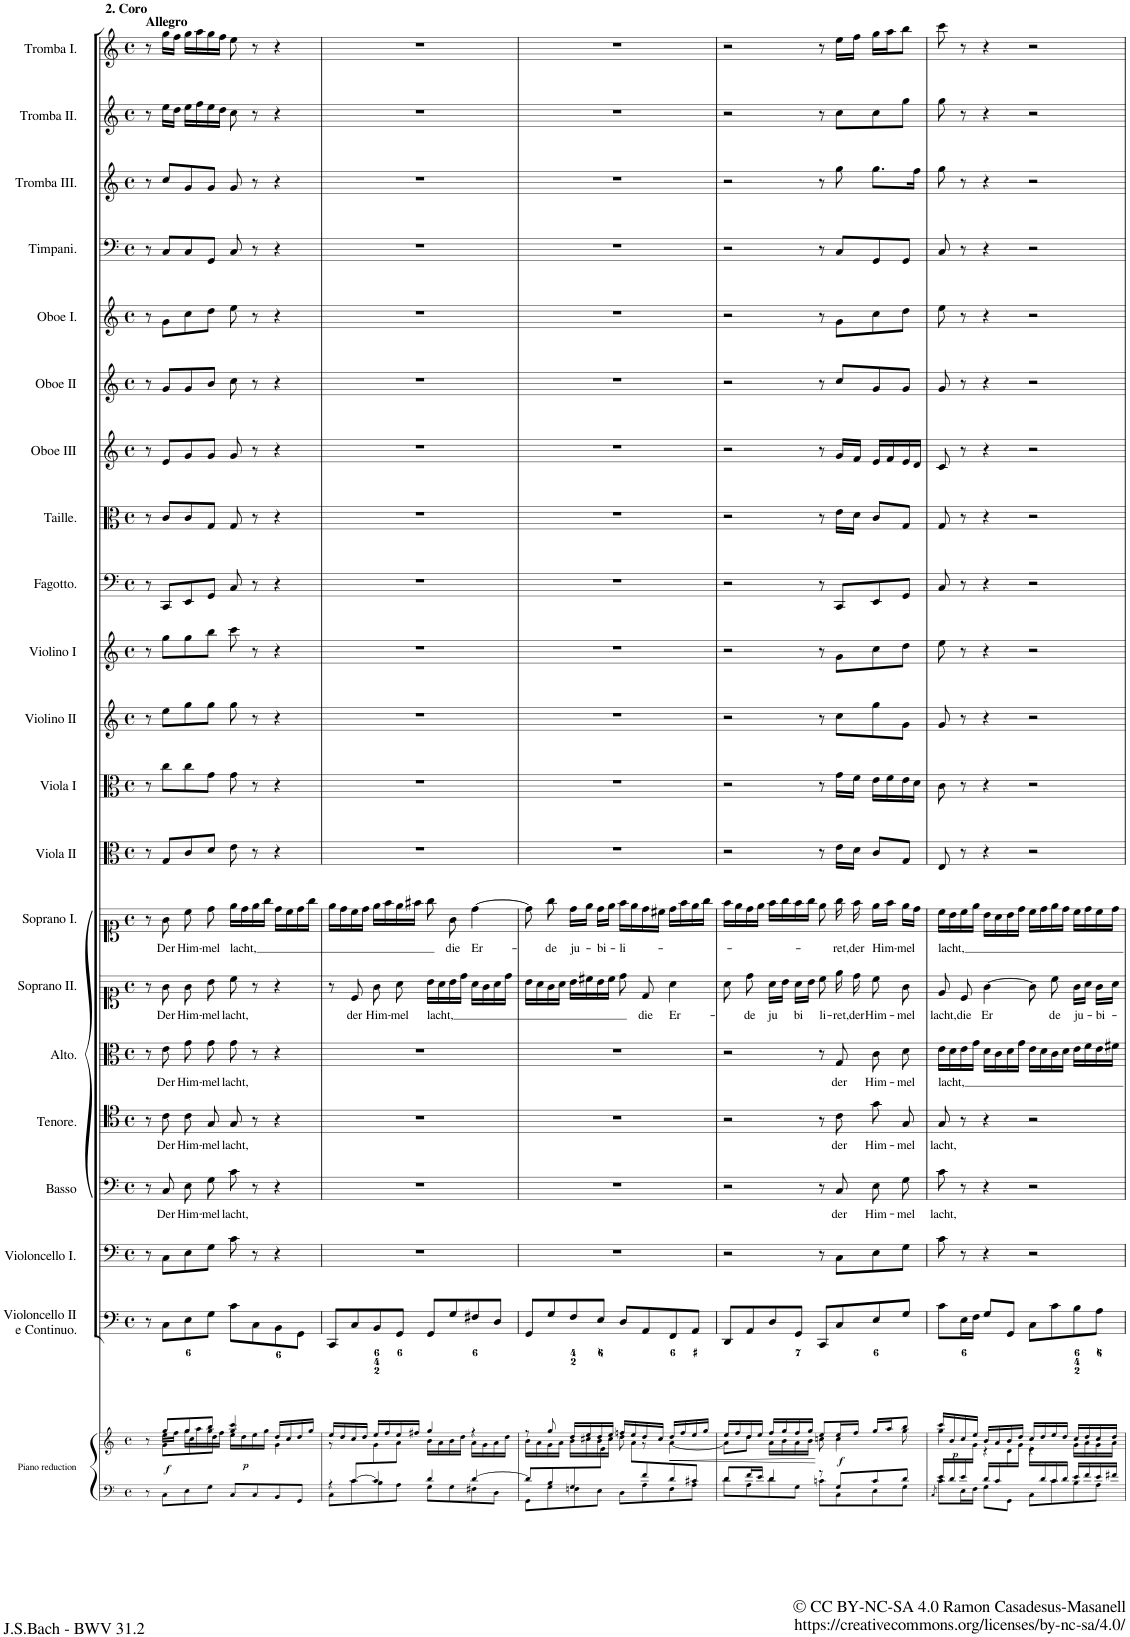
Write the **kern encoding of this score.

**kern	**kern	**dynam	**kern	**kern	**kern	**text	**kern	**text	**kern	**text	**kern	**text	**kern	**text	**kern	**kern	**kern	**kern	**kern	**kern	**kern	**kern	**kern	**kern	**kern	**kern	**kern
*part21	*part21	*part21	*part20	*part19	*part18	*part18	*part17	*part17	*part16	*part16	*part15	*part15	*part14	*part14	*part13	*part12	*part11	*part10	*part9	*part8	*part7	*part6	*part5	*part4	*part3	*part2	*part1
*staff22	*staff21	*staff21/22	*staff20	*staff19	*staff18	*staff18	*staff17	*staff17	*staff16	*staff16	*staff15	*staff15	*staff14	*staff14	*staff13	*staff12	*staff11	*staff10	*staff9	*staff8	*staff7	*staff6	*staff5	*staff4	*staff3	*staff2	*staff1
*I"Piano reduction	*	*	*I"Violoncello II e Continuo.	*I"Violoncello I.	*I"Basso	*	*I"Tenore.	*	*I"Alto.	*	*I"Soprano II.	*	*I"Soprano I.	*	*I"Viola II	*I"Viola I	*I"Violino II	*I"Violino I	*I"Fagotto.	*I"Taille.	*I"Oboe III	*I"Oboe II	*I"Oboe I.	*I"Timpani.	*I"Tromba III.	*I"Tromba II.	*I"Tromba I.
*I'Pno	*	*	*I'Vc	*I'Vc	*	*	*	*	*	*	*	*	*	*	*	*I'Vla	*	*I'Vln	*	*	*I'Ob	*I'Ob	*I'Ob	*I'Timp	*	*	*
*stria5	*stria5	*	*	*	*	*	*	*	*	*	*	*	*	*	*	*	*	*	*	*	*	*	*	*	*	*	*
*clefF4	*clefG2	*	*clefF4	*clefF4	*clefF4	*	*clefC4	*	*clefC3	*	*clefC1	*	*clefC1	*	*clefC3	*clefC3	*clefG2	*clefG2	*clefF4	*clefC3	*clefG2	*clefG2	*clefG2	*clefF4	*clefG2	*clefG2	*clefG2
*	*	*	*	*Trd-7c-12	*	*	*	*	*	*	*	*	*	*	*	*	*	*	*	*Trd4c7	*	*	*	*	*Trd1c2	*Trd1c2	*Trd1c2
*k[]	*k[]	*	*k[]	*k[]	*k[]	*	*k[]	*	*k[]	*	*k[]	*	*k[]	*	*k[]	*k[]	*k[]	*k[]	*k[]	*k[]	*k[]	*k[]	*k[]	*k[]	*k[]	*k[]	*k[]
*M4/4	*M4/4	*	*M4/4	*M4/4	*M4/4	*	*M4/4	*	*M4/4	*	*M4/4	*	*M4/4	*	*M4/4	*M4/4	*M4/4	*M4/4	*M4/4	*M4/4	*M4/4	*M4/4	*M4/4	*M4/4	*M4/4	*M4/4	*M4/4
*met(c)	*met(c)	*	*met(c)	*met(c)	*met(c)	*	*met(c)	*	*met(c)	*	*met(c)	*	*met(c)	*	*met(c)	*met(c)	*met(c)	*met(c)	*met(c)	*met(c)	*met(c)	*met(c)	*met(c)	*met(c)	*met(c)	*met(c)	*met(c)
=1	=1	=1	=1	=1	=1	=1	=1	=1	=1	=1	=1	=1	=1	=1	=1	=1	=1	=1	=1	=1	=1	=1	=1	=1	=1	=1	=1
*	*^	*	*	*	*	*	*	*	*	*	*	*	*	*	*	*	*	*	*	*	*	*	*	*	*	*	*
*	*	*^	*	*	*	*	*	*	*	*	*	*	*	*	*	*	*	*	*	*	*	*	*	*	*	*	*	*
!	!	!	!	!	!	!	!	!	!	!	!	!	!	!	!	!	!	!	!	!	!	!	!	!	!	!	!	!	!LO:TX:a:B:t=2. Coro
!	!	!	!	!	!	!	!	!	!	!	!	!	!	!	!	!	!	!	!	!	!	!	!	!	!	!	!	!	!LO:TX:a:B:t=Allegro
8r	8r	8ryy	8ryy	.	8r	8r	8r	.	8r	.	8r	.	8r	.	8r	.	8r	8r	8r	8r	8r	8r	8r	8r	8r	8r	8r	8r	8r
!	!	!	!	!LO:DY:b	!	!	!	!LO:LY:b	!	!LO:LY:b	!	!LO:LY:b	!	!LO:LY:b	!	!LO:LY:b	!	!	!	!	!	!	!	!	!	!	!	!	!
8C\L	8gg/L	8g\L	16ee\LL	f	8C\L	8C\L	8C/	Der	8c\	Der	8e\	Der	8g\	Der	8g\	Der	8G/L	8cc\L	8ee\L	8gg\L	8CC/L	8c/L	8e/L	8g/L	8g\L	8C/L	8cc/L	16ee\LL	16gg\LL
.	.	.	16ff\JJ	.	.	.	.	.	.	.	.	.	.	.	.	.	.	.	.	.	.	.	.	.	.	.	.	16dd\JJ	16ff\JJ
!	!	!	!	!	!	!	!	!LO:LY:b	!	!LO:LY:b	!	!LO:LY:b	!	!LO:LY:b	!	!LO:LY:b	!	!	!	!	!	!	!	!	!	!	!	!	!
8E\	8gg/	8cc\	16gg\LL	.	8E\	8E\	8E\L	Him-	8c\L	Him-	8g\	Him-	8g\	Him-	8cc\	Him-	8c/	8cc\	8gg\	8gg\	8EE/	8c/	8g/	8g/	8cc\	8C/	8g/	16ee\LL	16gg\LL
.	.	.	16aa\	.	.	.	.	.	.	.	.	.	.	.	.	.	.	.	.	.	.	.	.	.	.	.	.	16ff\	16aa\
!	!	!	!	!	!	!	!	!LO:LY:b	!	!LO:LY:b	!	!LO:LY:b	!	!LO:LY:b	!	!LO:LY:b	!	!	!	!	!	!	!	!	!	!	!	!	!
8G\J	8bb/J	8dd\J	16gg\	.	8G\J	8G\J	8G\J	-mel	8G\J	-mel	8g\	-mel	8b\	-mel	8dd\	-mel	8d/J	8g\J	8gg\J	8bb\J	8GG/J	8G/J	8g/J	8b/J	8dd\J	8GG/J	8g/J	16ee\	16gg\
.	.	.	16ff\JJ	.	.	.	.	.	.	.	.	.	.	.	.	.	.	.	.	.	.	.	.	.	.	.	.	16dd\JJ	16ff\JJ
!	!	!	!	!	!	!	!	!LO:LY:b	!	!LO:LY:b	!	!LO:LY:b	!	!LO:LY:b	!	!LO:LY:b	!	!	!	!	!	!	!	!	!	!	!	!	!
8C/L	4gg/ 4ccc/	16ee\LL	2ryy	.	8c\L	8c\	8c\	lacht,	8G/	lacht,	8g\	lacht,	8cc\	lacht,	16ee\LL	lacht,	8e\	8g\	8gg\	8ccc\	8C/	8G/	8g/	8cc\	8ee\	8C/	8g/	8cc\	8ee\
!	!	!	!	!LO:DY:b	!	!	!	!	!	!	!	!	!	!	!	!	!	!	!	!	!	!	!	!	!	!	!	!	!
.	.	16dd\	.	p	.	.	.	.	.	.	.	.	.	.	16dd\	.	.	.	.	.	.	.	.	.	.	.	.	.	.
8C/	.	16ee\	.	.	8C\	8r	8r	.	8r	.	8r	.	8r	.	16ee\	.	8r	8r	8r	8r	8r	8r	8r	8r	8r	8r	8r	8r	8r
.	.	16gg\JJ	.	.	.	.	.	.	.	.	.	.	.	.	16gg\JJ	.	.	.	.	.	.	.	.	.	.	.	.	.	.
8BB/	16dd/LL	4g\	.	.	8BB\	4r	4r	.	4r	.	4r	.	4r	.	16dd\LL	.	4r	4r	4r	4r	4r	4r	4r	4r	4r	4r	4r	4r	4r
.	16cc/	.	.	.	.	.	.	.	.	.	.	.	.	.	16cc\	.	.	.	.	.	.	.	.	.	.	.	.	.	.
8GG/J	16dd/	.	.	.	8GG\J	.	.	.	.	.	.	.	.	.	16dd\	.	.	.	.	.	.	.	.	.	.	.	.	.	.
.	16gg/JJ	.	.	.	.	.	.	.	.	.	.	.	.	.	16gg\JJ	.	.	.	.	.	.	.	.	.	.	.	.	.	.
*	*	*v	*v	*	*	*	*	*	*	*	*	*	*	*	*	*	*	*	*	*	*	*	*	*	*	*	*	*	*
=2	=2	=2	=2	=2	=2	=2	=2	=2	=2	=2	=2	=2	=2	=2	=2	=2	=2	=2	=2	=2	=2	=2	=2	=2	=2	=2	=2	=2
*^	*	*	*	*	*	*	*	*	*	*	*	*	*	*	*	*	*	*	*	*	*	*	*	*	*	*	*	*
*	*^	*	*	*	*	*	*	*	*	*	*	*	*	*	*	*	*	*	*	*	*	*	*	*	*	*	*	*	*
8ryy	4r	8C\L	16ee/LL	8r	.	8CC/L	1r	1r	.	1r	.	1r	.	8r	.	16ee\LL	.	1r	1r	1r	1r	1r	1r	1r	1r	1r	1r	1r	1r	1r
.	.	.	16dd/	.	.	.	.	.	.	.	.	.	.	.	.	16dd\	.	.	.	.	.	.	.	.	.	.	.	.	.	.
!	!	!	!	!	!	!	!	!	!	!	!	!	!	!	!LO:LY:b	!	!	!	!	!	!	!	!	!	!	!	!	!	!	!
[8c/L	.	8c\	16cc/	8ryy	.	8C/	.	.	.	.	.	.	.	8c/	der	16cc\	.	.	.	.	.	.	.	.	.	.	.	.	.	.
.	.	.	16dd/JJ	.	.	.	.	.	.	.	.	.	.	.	.	16dd\JJ	.	.	.	.	.	.	.	.	.	.	.	.	.	.
!	!	!	!	!	!	!	!	!	!	!	!	!	!	!	!LO:LY:b	!	!	!	!	!	!	!	!	!	!	!	!	!	!	!
2.ryy	4c/]	8B\	16ee/LL	8g\	.	8BB/	.	.	.	.	.	.	.	8g\	Him-	16ee\LL	.	.	.	.	.	.	.	.	.	.	.	.	.	.
.	.	.	16ff/	.	.	.	.	.	.	.	.	.	.	.	.	16ff\	.	.	.	.	.	.	.	.	.	.	.	.	.	.
!	!	!	!	!	!	!	!	!	!	!	!	!	!	!	!LO:LY:b	!	!	!	!	!	!	!	!	!	!	!	!	!	!	!
.	.	8A\J	16ee/	8a\J	.	8GG/J	.	.	.	.	.	.	.	8a\	-mel	16ee\	.	.	.	.	.	.	.	.	.	.	.	.	.	.
.	.	.	16ff#X/JJ	.	.	.	.	.	.	.	.	.	.	.	.	16ff#X\JJ	.	.	.	.	.	.	.	.	.	.	.	.	.	.
!	!	!	!	!	!	!	!	!	!	!	!	!	!	!	!LO:LY:b	!	!	!	!	!	!	!	!	!	!	!	!	!	!	!
.	4d/	8G\L	4gg/	16b\LL	.	8GG/L	.	.	.	.	.	.	.	16b\LL	lacht,	8gg\	.	.	.	.	.	.	.	.	.	.	.	.	.	.
.	.	.	.	16a\	.	.	.	.	.	.	.	.	.	16a\	.	.	.	.	.	.	.	.	.	.	.	.	.	.	.	.
!	!	!	!	!	!	!	!	!	!	!	!	!	!	!	!	!	!LO:LY:b	!	!	!	!	!	!	!	!	!	!	!	!	!
.	.	8G\	.	16b\	.	8G/	.	.	.	.	.	.	.	16b\	.	8g\	die	.	.	.	.	.	.	.	.	.	.	.	.	.
.	.	.	.	16dd\JJ	.	.	.	.	.	.	.	.	.	16dd\JJ	.	.	.	.	.	.	.	.	.	.	.	.	.	.	.	.
!	!	!	!	!	!	!	!	!	!	!	!	!	!	!	!	!	!LO:LY:b	!	!	!	!	!	!	!	!	!	!	!	!	!
.	[4d/	8F#X\	4r	16a\LL	.	8F#X/	.	.	.	.	.	.	.	16a\LL	.	[4dd\	Er-	.	.	.	.	.	.	.	.	.	.	.	.	.
.	.	.	.	16g\	.	.	.	.	.	.	.	.	.	16g\	.	.	.	.	.	.	.	.	.	.	.	.	.	.	.	.
.	.	8D\J	.	16a\	.	8D/J	.	.	.	.	.	.	.	16a\	.	.	.	.	.	.	.	.	.	.	.	.	.	.	.	.
.	.	.	.	16dd\JJ	.	.	.	.	.	.	.	.	.	16dd\JJ	.	.	.	.	.	.	.	.	.	.	.	.	.	.	.	.
*	*v	*v	*	*	*	*	*	*	*	*	*	*	*	*	*	*	*	*	*	*	*	*	*	*	*	*	*	*	*	*
=3	=3	=3	=3	=3	=3	=3	=3	=3	=3	=3	=3	=3	=3	=3	=3	=3	=3	=3	=3	=3	=3	=3	=3	=3	=3	=3	=3	=3	=3
*	*	*	*^	*	*	*	*	*	*	*	*	*	*	*	*	*	*	*	*	*	*	*	*	*	*	*	*	*	*
8d/L]	8GG\L	8r	16b\LL	4.ryy	.	8GG/L	1r	1r	.	1r	.	1r	.	16b\LL	.	8dd\]	.	1r	1r	1r	1r	1r	1r	1r	1r	1r	1r	1r	1r	1r
.	.	.	16a\	.	.	.	.	.	.	.	.	.	.	16a\	.	.	.	.	.	.	.	.	.	.	.	.	.	.	.	.
!	!	!	!	!	!	!	!	!	!	!	!	!	!	!	!	!	!LO:LY:b	!	!	!	!	!	!	!	!	!	!	!	!	!
8B/	8G\	8gg/	16g\	.	.	8G/	.	.	.	.	.	.	.	16g\	.	8gg\	-de	.	.	.	.	.	.	.	.	.	.	.	.	.
.	.	.	16a\JJ	.	.	.	.	.	.	.	.	.	.	16a\JJ	.	.	.	.	.	.	.	.	.	.	.	.	.	.	.	.
!	!	!	!	!	!	!	!	!	!	!	!	!	!	!	!	!	!LO:LY:b	!	!	!	!	!	!	!	!	!	!	!	!	!
8G/	8Fn\	16dd/LL	16b\LL	.	.	8F/	.	.	.	.	.	.	.	16b\LL	.	16dd\LL	ju-	.	.	.	.	.	.	.	.	.	.	.	.	.
.	.	16ee/	16cc#X\	.	.	.	.	.	.	.	.	.	.	16cc#X\	.	16ee\JJ	.	.	.	.	.	.	.	.	.	.	.	.	.	.
!	!	!	!	!	!	!	!	!	!	!	!	!	!	!	!	!	!LO:LY:b	!	!	!	!	!	!	!	!	!	!	!	!	!
4ryy	8E\J	16dd/	16b\	8e\J	.	8E/J	.	.	.	.	.	.	.	16b\	.	16dd\LL	-bi-	.	.	.	.	.	.	.	.	.	.	.	.	.
.	.	16ee/JJ	16cc#\JJ	.	.	.	.	.	.	.	.	.	.	16cc#\JJ	.	16ee\JJ	.	.	.	.	.	.	.	.	.	.	.	.	.	.
!	!	!	!	!	!	!	!	!	!	!	!	!	!	!	!	!	!LO:LY:b	!	!	!	!	!	!	!	!	!	!	!	!	!
.	8D\L	16ffn/LL	8dd\	8a\L	.	8D/L	.	.	.	.	.	.	.	8dd\	.	16ff\LL	-li-	.	.	.	.	.	.	.	.	.	.	.	.	.
.	.	16ee/	.	.	.	.	.	.	.	.	.	.	.	.	.	16ee\	.	.	.	.	.	.	.	.	.	.	.	.	.	.
!	!	!	!	!	!	!	!	!	!	!	!	!	!	!	!LO:LY:b	!	!	!	!	!	!	!	!	!	!	!	!	!	!	!
8f/	8A\	16dd/	8r	4.ryy	.	8AA/	.	.	.	.	.	.	.	8d/	die	16dd\	.	.	.	.	.	.	.	.	.	.	.	.	.	.
.	.	16cc#/JJ	.	.	.	.	.	.	.	.	.	.	.	.	.	16cc#X\JJ	.	.	.	.	.	.	.	.	.	.	.	.	.	.
!	!	!	!	!	!LO:HP:b	!	!	!	!	!	!	!	!	!	!LO:LY:b	!	!	!	!	!	!	!	!	!	!	!	!	!	!	!
8d/	8F\	16dd/LL	[4a\	.	<	8FF/	.	.	.	.	.	.	.	4a\	Er-	16dd\LL	.	.	.	.	.	.	.	.	.	.	.	.	.	.
.	.	16ff/	.	.	.	.	.	.	.	.	.	.	.	.	.	16ff\	.	.	.	.	.	.	.	.	.	.	.	.	.	.
8c#X/J	8A\J	16ee/	.	.	.	8AA/J	.	.	.	.	.	.	.	.	.	16ee\	.	.	.	.	.	.	.	.	.	.	.	.	.	.
.	.	16gg/JJ	.	.	.	.	.	.	.	.	.	.	.	.	.	16gg\JJ	.	.	.	.	.	.	.	.	.	.	.	.	.	.
*	*	*	*v	*v	*	*	*	*	*	*	*	*	*	*	*	*	*	*	*	*	*	*	*	*	*	*	*	*	*	*
=4	=4	=4	=4	=4	=4	=4	=4	=4	=4	=4	=4	=4	=4	=4	=4	=4	=4	=4	=4	=4	=4	=4	=4	=4	=4	=4	=4	=4	=4
8d/L	8d\L	16ee/LL	8a\L]	.	8DD/L	2r	2r	.	2r	.	2r	.	8a\	.	16ff\LL	.	2r	2r	2r	2r	2r	2r	2r	2r	2r	2r	2r	2r	2r
.	.	16ff/	.	.	.	.	.	.	.	.	.	.	.	.	16ee\	.	.	.	.	.	.	.	.	.	.	.	.	.	.
!	!	!	!	!	!	!	!	!	!	!	!	!	!	!LO:LY:b	!	!	!	!	!	!	!	!	!	!	!	!	!	!	!
16f/L	8A\	16dd/	8dd\J	.	8AA/	.	.	.	.	.	.	.	8dd\	-de	16dd\	.	.	.	.	.	.	.	.	.	.	.	.	.	.
16e/JJ	.	16ee/JJ	.	.	.	.	.	.	.	.	.	.	.	.	16ee\JJ	.	.	.	.	.	.	.	.	.	.	.	.	.	.
!	!	!	!	!	!	!	!	!	!	!	!	!	!	!LO:LY:b	!	!	!	!	!	!	!	!	!	!	!	!	!	!	!
4d/	8d\	16ff/LL	16a\LL	.	8D/	.	.	.	.	.	.	.	16a\LL	ju	16ff\LL	.	.	.	.	.	.	.	.	.	.	.	.	.	.
.	.	16gg/	16b\	.	.	.	.	.	.	.	.	.	16b\JJ	.	16gg\	.	.	.	.	.	.	.	.	.	.	.	.	.	.
!	!	!	!	!	!	!	!	!	!	!	!	!	!	!LO:LY:b	!	!	!	!	!	!	!	!	!	!	!	!	!	!	!
.	8G\J	16ff/	16a\	.	8GG/J	.	.	.	.	.	.	.	16a\LL	bi	16ff\	.	.	.	.	.	.	.	.	.	.	.	.	.	.
.	.	16gg/JJ	16b\JJ	.	.	.	.	.	.	.	.	.	16b\JJ	.	16gg\JJ	.	.	.	.	.	.	.	.	.	.	.	.	.	.
!	!	!	!	!	!	!	!	!	!	!	!	!	!	!LO:LY:b	!	!	!	!	!	!	!	!	!	!	!	!	!	!	!
8r	8cn\L	8ee/L	8ccn\	[	8CC/L	8r	8r	.	8r	.	8r	.	8cc\	li-	8ee\	.	8r	8r	8r	8r	8r	8r	8r	8r	8r	8r	8r	8r	8r
!	!	!	!	!LO:DY:b	!	!	!	!LO:LY:b	!	!LO:LY:b	!	!LO:LY:b	!	!LO:LY:b	!	!LO:LY:b	!	!	!	!	!	!	!	!	!	!	!	!	!
8G/L	8C\	16ee/L	4cc\	f	8C/	8C\L	8C/	der	8c\	der	8G/	der	16ee\	-ret,	16gg\	-ret,	16e\LL	16g\LL	8cc\L	8g\L	8CC/L	16e\LL	16g/LL	8cc/L	8g\L	8C/L	8gg\	8cc\L	16ee\LL
!	!	!	!	!	!	!	!	!	!	!	!	!	!	!LO:LY:b	!	!LO:LY:b	!	!	!	!	!	!	!	!	!	!	!	!	!
.	.	16ff/JJ	.	.	.	.	.	.	.	.	.	.	16dd\	der	16ff\	der	16d\JJ	16f\JJ	.	.	.	16d\JJ	16f/JJ	.	.	.	.	.	16ff\JJ
!	!	!	!	!	!	!	!	!LO:LY:b	!	!LO:LY:b	!	!LO:LY:b	!	!LO:LY:b	!	!LO:LY:b	!	!	!	!	!	!	!	!	!	!	!	!	!
8c/	8E\	16gg/LL	.	.	8E/	8E\	8E\L	Him-	8g\L	Him-	8c\	Him-	8cc\	Him-	16ee\LL	Him-	8c/L	16e\LL	8gg\	8cc\	8EE/	8c/L	16e/LL	8g/	8cc\	8GG/	8.gg\L	8cc\	16gg\LL
.	.	16aa/J	.	.	.	.	.	.	.	.	.	.	.	.	16ff\JJ	.	.	16f\	.	.	.	.	16f/	.	.	.	.	.	16aa\J
!	!	!	!	!	!	!	!	!LO:LY:b	!	!LO:LY:b	!	!LO:LY:b	!	!LO:LY:b	!	!LO:LY:b	!	!	!	!	!	!	!	!	!	!	!	!	!
8d/J	8G\J	8bb/J	8gg\	.	8G/J	8G\J	8G\J	-mel	8G\J	-mel	8d\	-mel	8g\	-mel	16ee\LL	-mel	8G/J	16e\	8g\J	8dd\J	8GG/J	8G/J	16e/	8g/J	8dd\J	8GG/J	.	8gg\J	8bb\J
.	.	.	.	.	.	.	.	.	.	.	.	.	.	.	16dd\JJ	.	.	16d\JJ	.	.	.	.	16d/JJ	.	.	.	16ff\Jk	.	.
*	*	*v	*v	*	*	*	*	*	*	*	*	*	*	*	*	*	*	*	*	*	*	*	*	*	*	*	*	*	*
=5	=5	=5	=5	=5	=5	=5	=5	=5	=5	=5	=5	=5	=5	=5	=5	=5	=5	=5	=5	=5	=5	=5	=5	=5	=5	=5	=5	=5
.	8qC/	.	.	.	.	.	.	.	.	.	.	.	.	.	.	.	.	.	.	.	.	.	.	.	.	.	.	.
*	*	*^	*	*	*	*	*	*	*	*	*	*	*	*	*	*	*	*	*	*	*	*	*	*	*	*	*	*
*	*	*	*^	*	*	*	*	*	*	*	*	*	*	*	*	*	*	*	*	*	*	*	*	*	*	*	*	*	*
!	!	!	!	!	!	!	!	!	!LO:LY:b	!	!LO:LY:b	!	!LO:LY:b	!	!LO:LY:b	!	!LO:LY:b	!	!	!	!	!	!	!	!	!	!	!	!	!
16e/LL	8c\L	16ccc/LL	4gg\	8.ryy	.	8c\L	8c\	8c\	lacht,	8G/	lacht,	16e\LL	lacht,	8e/	lacht,	16cc\LL	lacht,	8E/	8c\	8g/	8ee\	8C/	8G/	8c/	8g/	8ee\	8C/	8gg\	8gg\	8ccc\
!	!	!	!	!	!LO:DY:b	!	!	!	!	!	!	!	!	!	!	!	!	!	!	!	!	!	!	!	!	!	!	!	!	!
16d/	.	16b/	.	.	p	.	.	.	.	.	.	16d\	.	.	.	16b\	.	.	.	.	.	.	.	.	.	.	.	.	.	.
!	!	!	!	!	!	!	!	!	!	!	!	!	!	!	!LO:LY:b	!	!	!	!	!	!	!	!	!	!	!	!	!	!	!
16e/	16E\L	16cc/	.	.	.	16E\L	8r	8r	.	8r	.	16e\	.	8c/	die	16cc\	.	8r	8r	8r	8r	8r	8r	8r	8r	8r	8r	8r	8r	8r
16ryy	16F\JJ	16ee/JJ	.	16g\JJ	.	16F\JJ	.	.	.	.	.	16g\JJ	.	.	.	16ee\JJ	.	.	.	.	.	.	.	.	.	.	.	.	.	.
!	!	!	!	!	!	!	!	!	!	!	!	!	!	!	!LO:LY:b	!	!	!	!	!	!	!	!	!	!	!	!	!	!	!
16d/LL	8G\L	16b/LL	4r	8ryy	.	8G/L	4r	4r	.	4r	.	16d\LL	.	[4g\	Er	16b\LL	.	4r	4r	4r	4r	4r	4r	4r	4r	4r	4r	4r	4r	4r
16c/	.	16a/	.	.	.	.	.	.	.	.	.	16c\	.	.	.	16a\	.	.	.	.	.	.	.	.	.	.	.	.	.	.
8.ryy	8GG\J	16b/	.	16d\	.	8GG/J	.	.	.	.	.	16d\	.	.	.	16b\	.	.	.	.	.	.	.	.	.	.	.	.	.	.
.	.	16dd/JJ	.	16g\JJ	.	.	.	.	.	.	.	16g\JJ	.	.	.	16dd\JJ	.	.	.	.	.	.	.	.	.	.	.	.	.	.
.	8C\L	16cc/LL	4r	16e\LL	.	8C\L	2r	2r	.	2r	.	16e\LL	.	8g\]	.	16cc\LL	.	2r	2r	2r	2r	2r	2r	2r	2r	2r	2r	2r	2r	2r
16d/	.	16dd/	.	4..ryy	.	.	.	.	.	.	.	16d\	.	.	.	16dd\	.	.	.	.	.	.	.	.	.	.	.	.	.	.
!	!	!	!	!	!	!	!	!	!	!	!	!	!	!	!LO:LY:b	!	!	!	!	!	!	!	!	!	!	!	!	!	!	!
16c/	8c\	16ee/	.	.	.	8c\	.	.	.	.	.	16c\	.	8cc\	de	16ee\	.	.	.	.	.	.	.	.	.	.	.	.	.	.
16d/JJ	.	16dd/JJ	.	.	.	.	.	.	.	.	.	16d\JJ	.	.	.	16dd\JJ	.	.	.	.	.	.	.	.	.	.	.	.	.	.
!	!	!	!	!	!	!	!	!	!	!	!	!	!	!	!LO:LY:b	!	!	!	!	!	!	!	!	!	!	!	!	!	!	!
16e/LL	8B\	16cc/LL	16g\LL	.	.	8B\	.	.	.	.	.	16e\LL	.	16g\LL	ju-	16cc\LL	.	.	.	.	.	.	.	.	.	.	.	.	.	.
16f/	.	16dd/	16a\	.	.	.	.	.	.	.	.	16f\	.	16a\JJ	.	16dd\	.	.	.	.	.	.	.	.	.	.	.	.	.	.
!	!	!	!	!	!	!	!	!	!	!	!	!	!	!	!LO:LY:b	!	!	!	!	!	!	!	!	!	!	!	!	!	!	!
16e/	8A\J	16cc/	16g\	.	.	8A\J	.	.	.	.	.	16e\	.	16g\LL	-bi-	16cc\	.	.	.	.	.	.	.	.	.	.	.	.	.	.
16f#X/JJ	.	16dd/JJ	16a\JJ	.	.	.	.	.	.	.	.	16f#X\JJ	.	16a\JJ	.	16dd\JJ	.	.	.	.	.	.	.	.	.	.	.	.	.	.
*v	*v	*	*	*	*	*	*	*	*	*	*	*	*	*	*	*	*	*	*	*	*	*	*	*	*	*	*	*	*	*
*	*v	*v	*v	*	*	*	*	*	*	*	*	*	*	*	*	*	*	*	*	*	*	*	*	*	*	*	*	*	*
=	=	=	=	=	=	=	=	=	=	=	=	=	=	=	=	=	=	=	=	=	=	=	=	=	=	=	=
*-	*-	*-	*-	*-	*-	*-	*-	*-	*-	*-	*-	*-	*-	*-	*-	*-	*-	*-	*-	*-	*-	*-	*-	*-	*-	*-	*-
